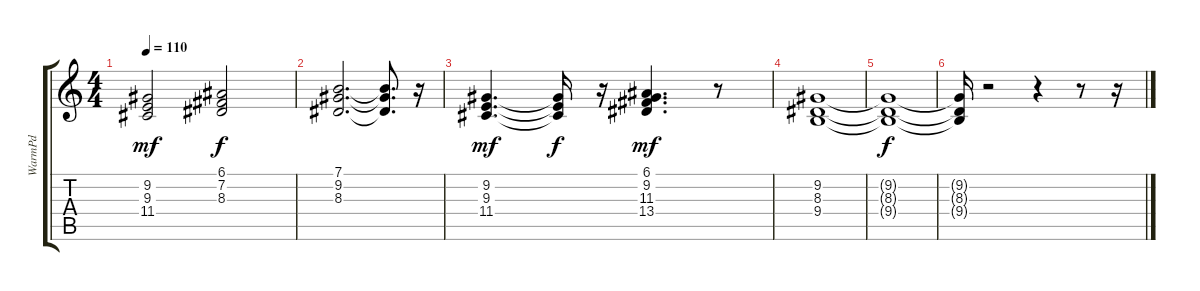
\track ("WarmPd" "WarmPd") {instrument pad2warm}
\staff {score tabs}
\tuning (E4 B3 G3 D3 A2 E2) {hide}
\ts (4 4)
\tempo 110
\clef g2
\ks c
(9.2 9.3 11.4).2{dy mf} (6.1 7.2 8.3).2{dy f} |
(7.1 9.2 8.3).2{d} (7.1{t} 9.2{t} 8.3{t}).8{d} r.16 |
(9.2 9.3 11.4).4{d dy mf} (9.2{t} 9.3{t} 11.4{t}).16{dy f} r.16 (6.1 9.2 11.3 13.4).4{d dy mf} r.8 |
(9.2 8.3 9.4).1 |
(9.2{t} 8.3{t} 9.4{t}).1{dy f} |
(9.2{t} 8.3{t} 9.4{t}).16 r.2 r.4 r.8 r.16
